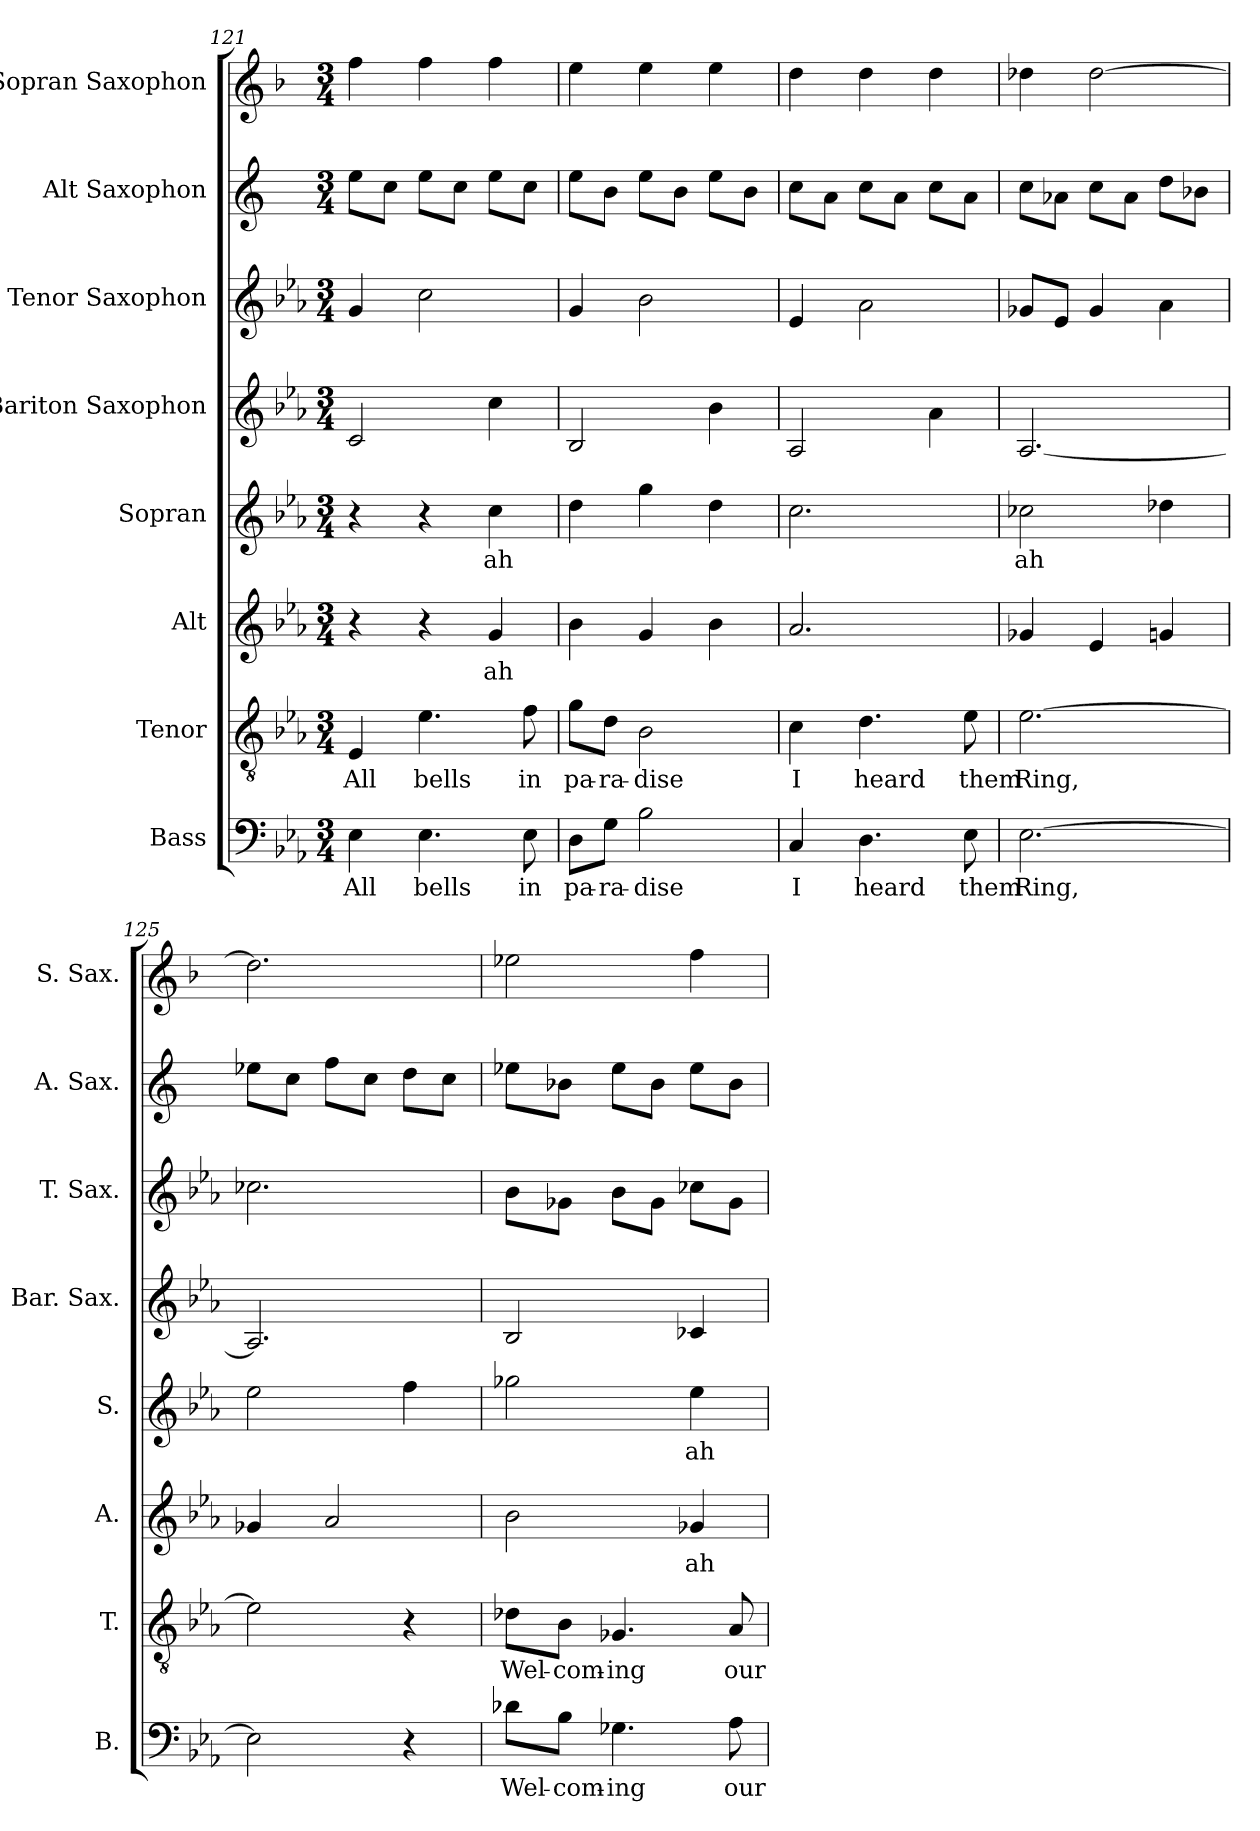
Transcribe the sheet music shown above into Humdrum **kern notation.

**kern	**text	**kern	**text	**kern	**text	**kern	**text	**kern	**kern	**kern	**kern
*part8	*part8	*part7	*part7	*part6	*part6	*part5	*part5	*part4	*part3	*part2	*part1
*staff8	*staff8	*staff7	*staff7	*staff6	*staff6	*staff5	*staff5	*staff4	*staff3	*staff2	*staff1
*I"Bass	*	*I"Tenor	*	*I"Alt	*	*I"Sopran	*	*I"Bariton Saxophon	*I"Tenor Saxophon	*I"Alt Saxophon	*I"Sopran Saxophon
*I'B.	*	*I'T.	*	*I'A.	*	*I'S.	*	*I'Bar. Sax.	*I'T. Sax.	*I'A. Sax.	*I'S. Sax.
*clefF4	*	*clefGv2	*	*clefG2	*	*clefG2	*	*clefG2	*clefG2	*clefG2	*clefG2
*	*	*	*	*	*	*	*	*ITrd12c21	*ITrd8c14	*ITrd5c9	*ITrd1c2
*k[b-e-a-]	*	*k[b-e-a-]	*	*k[b-e-a-]	*	*k[b-e-a-]	*	*k[b-e-a-]	*k[b-e-a-]	*k[b-e-a-]	*k[b-e-a-]
*M3/4	*	*M3/4	*	*M3/4	*	*M3/4	*	*M3/4	*M3/4	*M3/4	*M3/4
=121	=121	=121	=121	=121	=121	=121	=121	=121	=121	=121	=121
!	!LO:LY:b	!	!LO:LY:b	!	!	!	!	!	!	!	!
4E-\	All	4E-/	All	4r	.	4r	.	2C/	4G/	8g\L	4ee-\
.	.	.	.	.	.	.	.	.	.	8e-\J	.
!	!LO:LY:b	!	!LO:LY:b	!	!	!	!	!	!	!	!
4.E-\	bells	4.e-\	bells	4r	.	4r	.	.	2c\	8g\L	4ee-\
.	.	.	.	.	.	.	.	.	.	8e-\J	.
!	!	!	!	!	!LO:LY:b	!	!LO:LY:b	!	!	!	!
.	.	.	.	4g/	ah	4cc\	ah	4c\	.	8g\L	4ee-\
!	!LO:LY:b	!	!LO:LY:b	!	!	!	!	!	!	!	!
8E-\	in	8f\	in	.	.	.	.	.	.	8e-\J	.
!!LO:PB:g=z
=122	=122	=122	=122	=122	=122	=122	=122	=122	=122	=122	=122
!	!LO:LY:b	!	!LO:LY:b	!	!	!	!	!	!	!	!
8D\L	pa-	8g\L	pa-	4b-\	.	4dd\	.	2BB-/	4G/	8g\L	4dd\
!	!LO:LY:b	!	!LO:LY:b	!	!	!	!	!	!	!	!
8G\J	-ra-	8d\J	-ra-	.	.	.	.	.	.	8d\J	.
!	!LO:LY:b	!	!LO:LY:b	!	!	!	!	!	!	!	!
2B-\	-dise	2B-\	-dise	4g/	.	4gg\	.	.	2B-\	8g\L	4dd\
.	.	.	.	.	.	.	.	.	.	8d\J	.
.	.	.	.	4b-\	.	4dd\	.	4B-\	.	8g\L	4dd\
.	.	.	.	.	.	.	.	.	.	8d\J	.
=123	=123	=123	=123	=123	=123	=123	=123	=123	=123	=123	=123
!	!LO:LY:b	!	!LO:LY:b	!	!	!	!	!	!	!	!
4C/	I	4c\	I	2.a-/	.	2.cc\	.	2AA-/	4E-/	8e-\L	4cc\
.	.	.	.	.	.	.	.	.	.	8c\J	.
!	!LO:LY:b	!	!LO:LY:b	!	!	!	!	!	!	!	!
4.D\	heard	4.d\	heard	.	.	.	.	.	2A-\	8e-\L	4cc\
.	.	.	.	.	.	.	.	.	.	8c\J	.
.	.	.	.	.	.	.	.	4A-\	.	8e-\L	4cc\
!	!LO:LY:b	!	!LO:LY:b	!	!	!	!	!	!	!	!
8E-\	them	8e-\	them	.	.	.	.	.	.	8c\J	.
=124	=124	=124	=124	=124	=124	=124	=124	=124	=124	=124	=124
!	!LO:LY:b	!	!LO:LY:b	!	!	!	!LO:LY:b	!	!	!	!
[2.E-\	Ring,	[2.e-\	Ring,	4g-X/	.	2cc-X\	ah	[2.AA-/	8G-X/L	8e-\L	4cc-X\
.	.	.	.	.	.	.	.	.	8E-/J	8c-X\J	.
.	.	.	.	4e-/	.	.	.	.	4G-/	8e-\L	[2cc-\
.	.	.	.	.	.	.	.	.	.	8c-\J	.
.	.	.	.	4gn/	.	4dd-X\	.	.	4A-\	8f\L	.
.	.	.	.	.	.	.	.	.	.	8d-X\J	.
=125	=125	=125	=125	=125	=125	=125	=125	=125	=125	=125	=125
2E-\]	.	2e-\]	.	4g-X/	.	2ee-\	.	2.AA-/]	2.c-X\	8g-X\L	2.cc-\]
.	.	.	.	.	.	.	.	.	.	8e-\J	.
.	.	.	.	2a-/	.	.	.	.	.	8a-\L	.
.	.	.	.	.	.	.	.	.	.	8e-\J	.
4r	.	4r	.	.	.	4ff\	.	.	.	8f\L	.
.	.	.	.	.	.	.	.	.	.	8e-\J	.
=126	=126	=126	=126	=126	=126	=126	=126	=126	=126	=126	=126
!	!LO:LY:b	!	!LO:LY:b	!	!	!	!	!	!	!	!
8d-X\L	Wel-	8d-X\L	Wel-	2b-\	.	2gg-X\	.	2BB-/	8B-\L	8g-X\L	2dd-X\
!	!LO:LY:b	!	!LO:LY:b	!	!	!	!	!	!	!	!
8B-\J	-com-	8B-\J	-com-	.	.	.	.	.	8G-X\J	8d-X\J	.
!	!LO:LY:b	!	!LO:LY:b	!	!	!	!	!	!	!	!
4.G-X\	-ing	4.G-X/	-ing	.	.	.	.	.	8B-\L	8g-\L	.
.	.	.	.	.	.	.	.	.	8G-\J	8d-\J	.
!	!	!	!	!	!LO:LY:b	!	!LO:LY:b	!	!	!	!
.	.	.	.	4g-X/	ah	4ee-\	ah	4C-X/	8c-X\L	8g-\L	4ee-\
!	!LO:LY:b	!	!LO:LY:b	!	!	!	!	!	!	!	!
8A-\	our	8A-/	our	.	.	.	.	.	8G-\J	8d-\J	.
=	=	=	=	=	=	=	=	=	=	=	=
*-	*-	*-	*-	*-	*-	*-	*-	*-	*-	*-	*-
